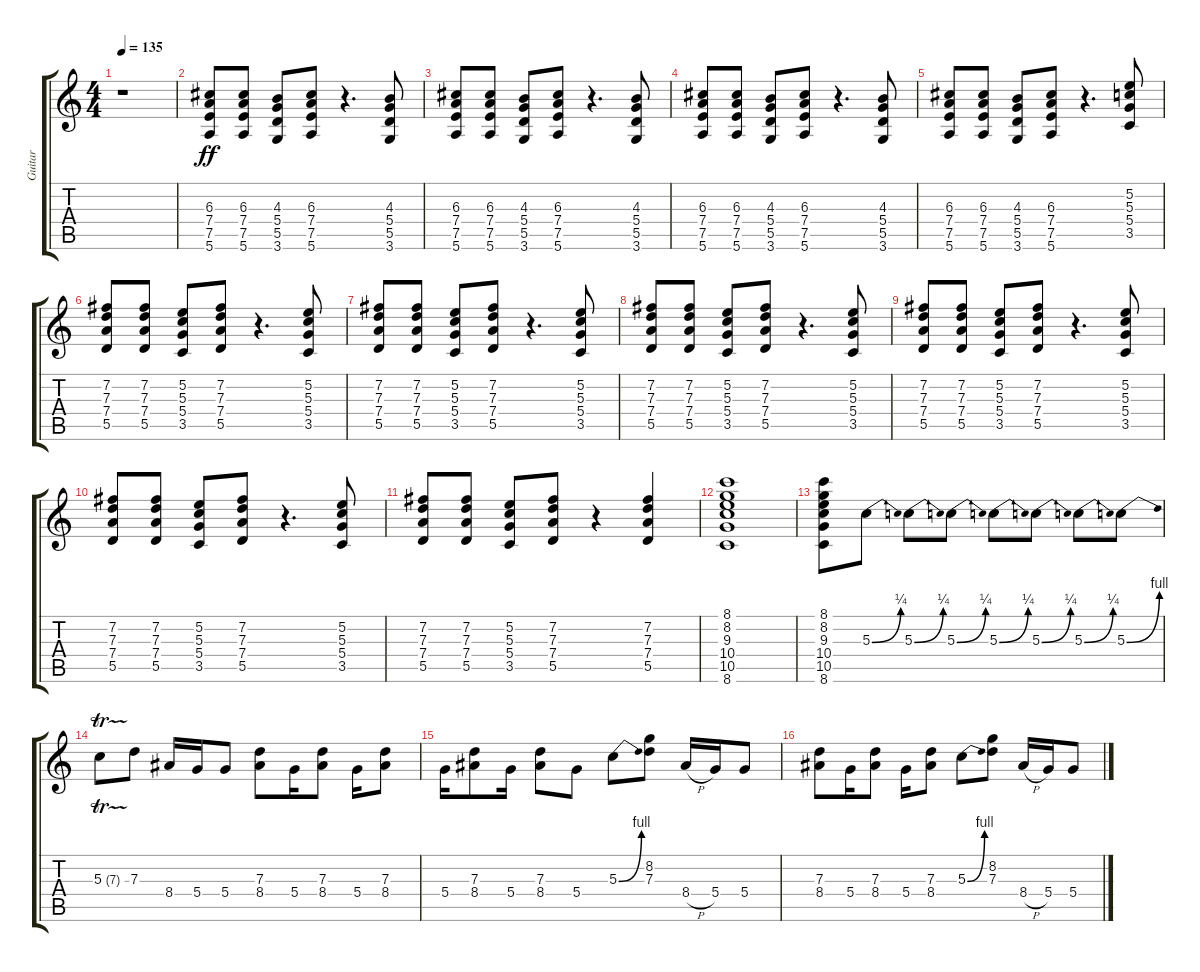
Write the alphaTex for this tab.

\track ("Guitar" "Guitar") {instrument electricguitarclean}
\staff {score tabs}
\tuning (E4 B3 G3 D3 A2 E2) {hide}
\ts (4 4)
\tempo 135
\clef g2
\ks c
r.1{dy ff} |
(6.3 7.4 7.5 5.6).8 (6.3 7.4 7.5 5.6).8 (4.3 5.4 5.5 3.6).8 (6.3 7.4 7.5 5.6).8 r.4{d} (4.3 5.4 5.5 3.6).8 |
(6.3 7.4 7.5 5.6).8 (6.3 7.4 7.5 5.6).8 (4.3 5.4 5.5 3.6).8 (6.3 7.4 7.5 5.6).8 r.4{d} (4.3 5.4 5.5 3.6).8 |
(6.3 7.4 7.5 5.6).8 (6.3 7.4 7.5 5.6).8 (4.3 5.4 5.5 3.6).8 (6.3 7.4 7.5 5.6).8 r.4{d} (4.3 5.4 5.5 3.6).8 |
(6.3 7.4 7.5 5.6).8 (6.3 7.4 7.5 5.6).8 (4.3 5.4 5.5 3.6).8 (6.3 7.4 7.5 5.6).8 r.4{d} (5.2 5.3 5.4 3.5).8 |
(7.2 7.3 7.4 5.5).8 (7.2 7.3 7.4 5.5).8 (5.2 5.3 5.4 3.5).8 (7.2 7.3 7.4 5.5).8 r.4{d} (5.2 5.3 5.4 3.5).8 |
(7.2 7.3 7.4 5.5).8 (7.2 7.3 7.4 5.5).8 (5.2 5.3 5.4 3.5).8 (7.2 7.3 7.4 5.5).8 r.4{d} (5.2 5.3 5.4 3.5).8 |
(7.2 7.3 7.4 5.5).8 (7.2 7.3 7.4 5.5).8 (5.2 5.3 5.4 3.5).8 (7.2 7.3 7.4 5.5).8 r.4{d} (5.2 5.3 5.4 3.5).8 |
(7.2 7.3 7.4 5.5).8 (7.2 7.3 7.4 5.5).8 (5.2 5.3 5.4 3.5).8 (7.2 7.3 7.4 5.5).8 r.4{d} (5.2 5.3 5.4 3.5).8 |
(7.2 7.3 7.4 5.5).8 (7.2 7.3 7.4 5.5).8 (5.2 5.3 5.4 3.5).8 (7.2 7.3 7.4 5.5).8 r.4{d} (5.2 5.3 5.4 3.5).8 |
(7.2 7.3 7.4 5.5).8 (7.2 7.3 7.4 5.5).8 (5.2 5.3 5.4 3.5).8 (7.2 7.3 7.4 5.5).8 r.4 (7.2 7.3 7.4 5.5).4 |
(8.1 8.2 9.3 10.4 10.5 8.6).1 |
(8.1 8.2 9.3 10.4 10.5 8.6).8 5.3{be (bend 0 0 60 1)}.8 5.3{be (bend 0 0 60 1)}.8 5.3{be (bend 0 0 60 1)}.8 5.3{be (bend 0 0 60 1)}.8 5.3{be (bend 0 0 60 1)}.8 5.3{be (bend 0 0 60 1)}.8 5.3{be (bend 0 0 60 4)}.8 |
5.3{tr (7 32)}.8 7.3.8 8.4.16 5.4.16 5.4.8 (7.3 8.4).8 5.4.16 (7.3 8.4).8 5.4.16 (7.3 8.4).8 |
5.4.16 (7.3 8.4).8 5.4.16 (7.3 8.4).8 5.4.8 5.3{be (bend 0 0 60 4)}.8 (8.2 7.3).8 8.4{h}.16 5.4.16 5.4.8 |
(7.3 8.4).8 5.4.16 (7.3 8.4).8 5.4.16 (7.3 8.4).8 5.3{be (bend 0 0 60 4)}.8 (8.2 7.3).8 8.4{h}.16 5.4.16 5.4.8
